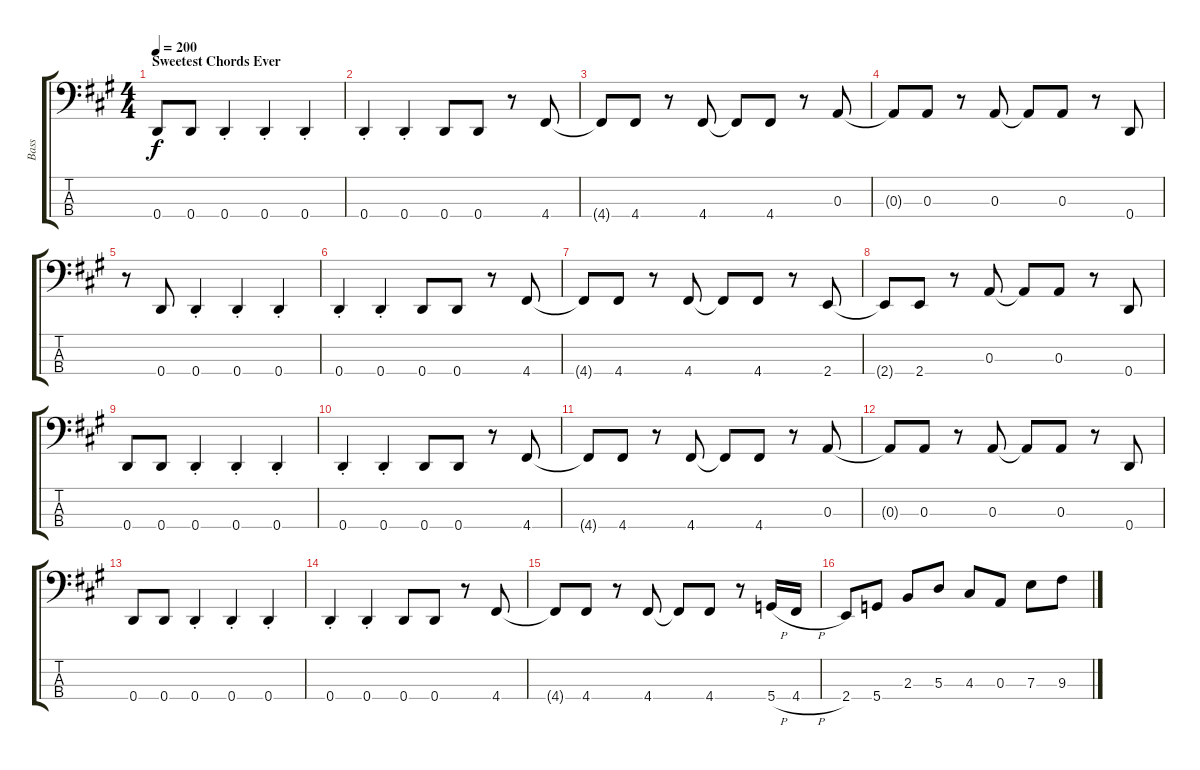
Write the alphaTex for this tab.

\track ("Bass" "Bass") {instrument electricbassfinger}
\staff {score tabs}
\tuning (G2 D2 A1 D1) {hide}
\ts (4 4)
\section ("" "Sweetest Chords Ever")
\tempo 200
\clef f4
\ks f#minor
0.4.8{dy f} 0.4.8 0.4{st}.4 0.4{st}.4 0.4{st}.4 |
0.4{st}.4 0.4{st}.4 0.4.8 0.4.8 r.8 4.4.8 |
4.4{t}.8 4.4.8 r.8 4.4.8 4.4{t}.8 4.4.8 r.8 0.3.8 |
0.3{t}.8 0.3.8 r.8 0.3.8 0.3{t}.8 0.3.8 r.8 0.4.8 |
r.8 0.4.8 0.4{st}.4 0.4{st}.4 0.4{st}.4 |
0.4{st}.4 0.4{st}.4 0.4.8 0.4.8 r.8 4.4.8 |
4.4{t}.8 4.4.8 r.8 4.4.8 4.4{t}.8 4.4.8 r.8 2.4.8 |
2.4{t}.8 2.4.8 r.8 0.3.8 0.3{t}.8 0.3.8 r.8 0.4.8 |
0.4.8 0.4.8 0.4{st}.4 0.4{st}.4 0.4{st}.4 |
0.4{st}.4 0.4{st}.4 0.4.8 0.4.8 r.8 4.4.8 |
4.4{t}.8 4.4.8 r.8 4.4.8 4.4{t}.8 4.4.8 r.8 0.3.8 |
0.3{t}.8 0.3.8 r.8 0.3.8 0.3{t}.8 0.3.8 r.8 0.4.8 |
0.4.8 0.4.8 0.4{st}.4 0.4{st}.4 0.4{st}.4 |
0.4{st}.4 0.4{st}.4 0.4.8 0.4.8 r.8 4.4.8 |
4.4{t}.8 4.4.8 r.8 4.4.8 4.4{t}.8 4.4.8 r.8 5.4{h}.16 4.4{h}.16 |
2.4.8 5.4.8 2.3.8 5.3.8 4.3.8 0.3.8 7.3.8 9.3.8
